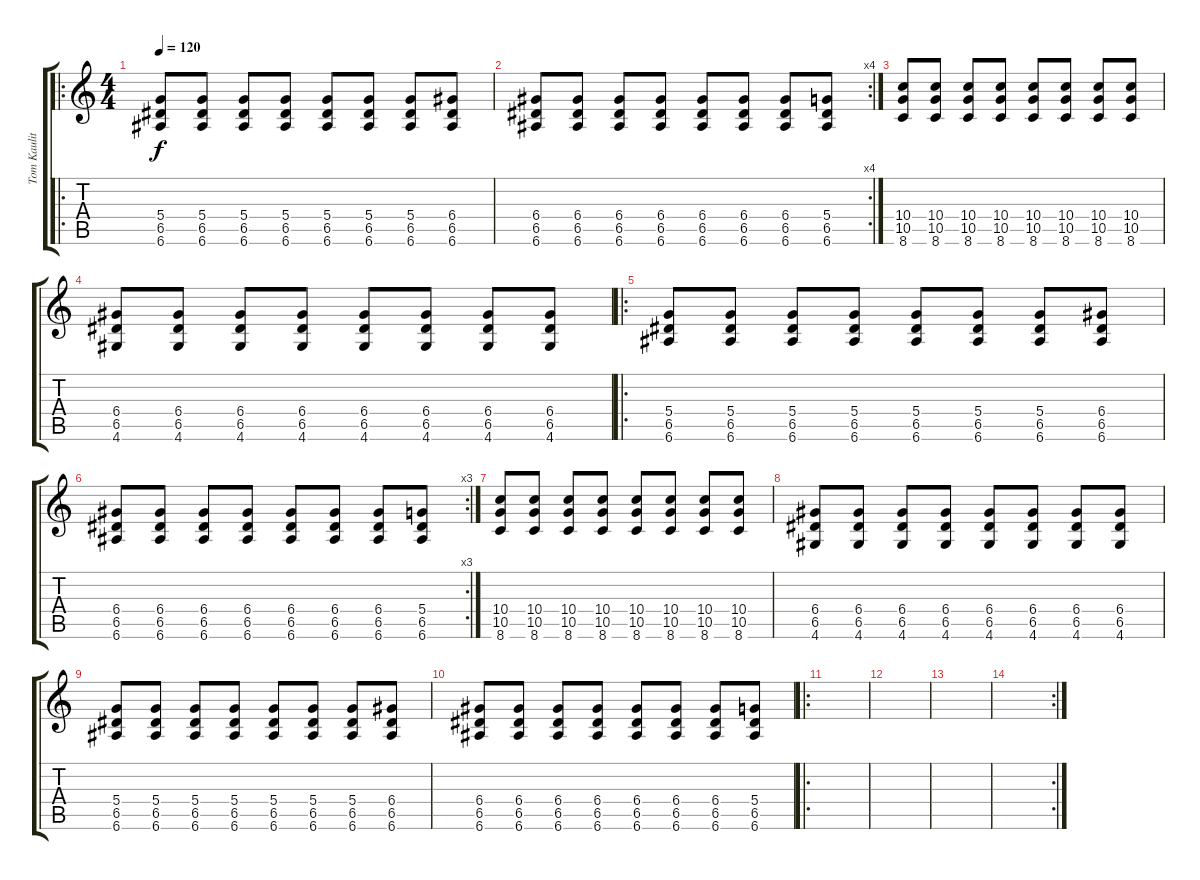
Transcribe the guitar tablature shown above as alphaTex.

\track ("Tom Kaulitz" "Tom Kaulit") {instrument electricguitarclean}
\staff {score tabs}
\tuning (E4 B3 G3 D3 A2 E2) {hide}
\ro
\ts (4 4)
\tempo 120
\clef g2
\ks c
(5.4 6.5 6.6).8{dy f} (5.4 6.5 6.6).8 (5.4 6.5 6.6).8 (5.4 6.5 6.6).8 (5.4 6.5 6.6).8 (5.4 6.5 6.6).8 (5.4 6.5 6.6).8 (6.4 6.5 6.6).8 |
\rc 4
(6.4 6.5 6.6).8 (6.4 6.5 6.6).8 (6.4 6.5 6.6).8 (6.4 6.5 6.6).8 (6.4 6.5 6.6).8 (6.4 6.5 6.6).8 (6.4 6.5 6.6).8 (5.4 6.5 6.6).8 |
(10.4 10.5 8.6).8 (10.4 10.5 8.6).8 (10.4 10.5 8.6).8 (10.4 10.5 8.6).8 (10.4 10.5 8.6).8 (10.4 10.5 8.6).8 (10.4 10.5 8.6).8 (10.4 10.5 8.6).8 |
(6.4 6.5 4.6).8 (6.4 6.5 4.6).8 (6.4 6.5 4.6).8 (6.4 6.5 4.6).8 (6.4 6.5 4.6).8 (6.4 6.5 4.6).8 (6.4 6.5 4.6).8 (6.4 6.5 4.6).8 |
\ro
(5.4 6.5 6.6).8 (5.4 6.5 6.6).8 (5.4 6.5 6.6).8 (5.4 6.5 6.6).8 (5.4 6.5 6.6).8 (5.4 6.5 6.6).8 (5.4 6.5 6.6).8 (6.4 6.5 6.6).8 |
\rc 3
(6.4 6.5 6.6).8 (6.4 6.5 6.6).8 (6.4 6.5 6.6).8 (6.4 6.5 6.6).8 (6.4 6.5 6.6).8 (6.4 6.5 6.6).8 (6.4 6.5 6.6).8 (5.4 6.5 6.6).8 |
(10.4 10.5 8.6).8 (10.4 10.5 8.6).8 (10.4 10.5 8.6).8 (10.4 10.5 8.6).8 (10.4 10.5 8.6).8 (10.4 10.5 8.6).8 (10.4 10.5 8.6).8 (10.4 10.5 8.6).8 |
(6.4 6.5 4.6).8 (6.4 6.5 4.6).8 (6.4 6.5 4.6).8 (6.4 6.5 4.6).8 (6.4 6.5 4.6).8 (6.4 6.5 4.6).8 (6.4 6.5 4.6).8 (6.4 6.5 4.6).8 |
(5.4 6.5 6.6).8 (5.4 6.5 6.6).8 (5.4 6.5 6.6).8 (5.4 6.5 6.6).8 (5.4 6.5 6.6).8 (5.4 6.5 6.6).8 (5.4 6.5 6.6).8 (6.4 6.5 6.6).8 |
(6.4 6.5 6.6).8 (6.4 6.5 6.6).8 (6.4 6.5 6.6).8 (6.4 6.5 6.6).8 (6.4 6.5 6.6).8 (6.4 6.5 6.6).8 (6.4 6.5 6.6).8 (5.4 6.5 6.6).8 |
\ro
|
|
|
\rc 2
